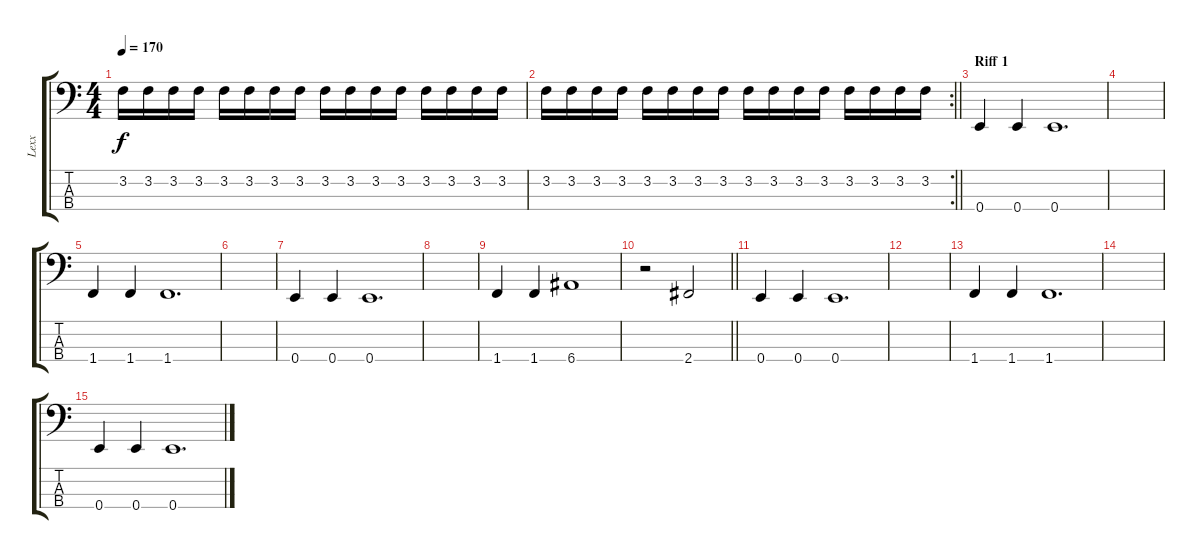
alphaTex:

\track ("Lexx" "Lexx") {instrument electricbasspick}
\staff {score tabs}
\tuning (G2 D2 A1 E1) {hide}
\ts (4 4)
\tempo 170
\clef f4
\ks c
3.2.16{dy f} 3.2.16 3.2.16 3.2.16 3.2.16 3.2.16 3.2.16 3.2.16 3.2.16 3.2.16 3.2.16 3.2.16 3.2.16 3.2.16 3.2.16 3.2.16 |
\rc 2
\barLineRight lightlight
3.2.16 3.2.16 3.2.16 3.2.16 3.2.16 3.2.16 3.2.16 3.2.16 3.2.16 3.2.16 3.2.16 3.2.16 3.2.16 3.2.16 3.2.16 3.2.16 |
\section ("" "Riff 1")
0.4.4 0.4.4 0.4.1{d} |
|
1.4.4 1.4.4 1.4.1{d} |
|
0.4.4 0.4.4 0.4.1{d} |
|
1.4.4 1.4.4 6.4.1 |
\barLineRight lightlight
r.2 2.4.2 |
0.4.4 0.4.4 0.4.1{d} |
|
1.4.4 1.4.4 1.4.1{d} |
|
0.4.4 0.4.4 0.4.1{d}
